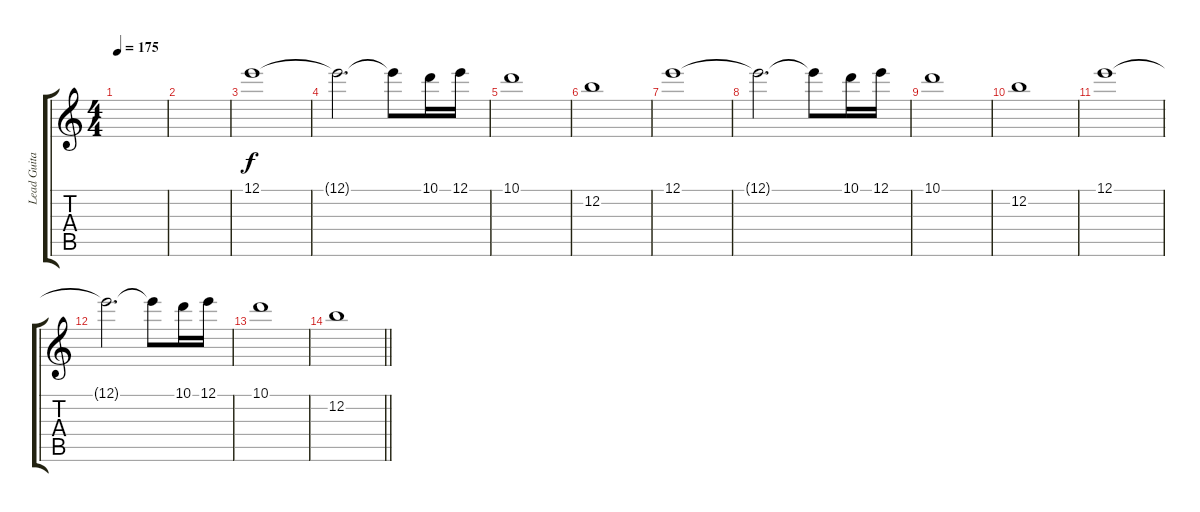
\track ("Lead Guitar" "Lead Guita") {instrument overdrivenguitar}
\staff {score tabs}
\tuning (E4 B3 G3 D3 A2 E2) {hide}
\ts (4 4)
\tempo 175
\clef g2
\ks c
|
|
12.1.1 |
12.1{t}.2{d} 12.1{t}.8 10.1.16 12.1.16 |
10.1.1 |
12.2.1 |
12.1.1 |
12.1{t}.2{d} 12.1{t}.8 10.1.16 12.1.16 |
10.1.1 |
12.2.1 |
12.1.1 |
12.1{t}.2{d} 12.1{t}.8 10.1.16 12.1.16 |
10.1.1 |
\barLineRight lightlight
12.2.1
